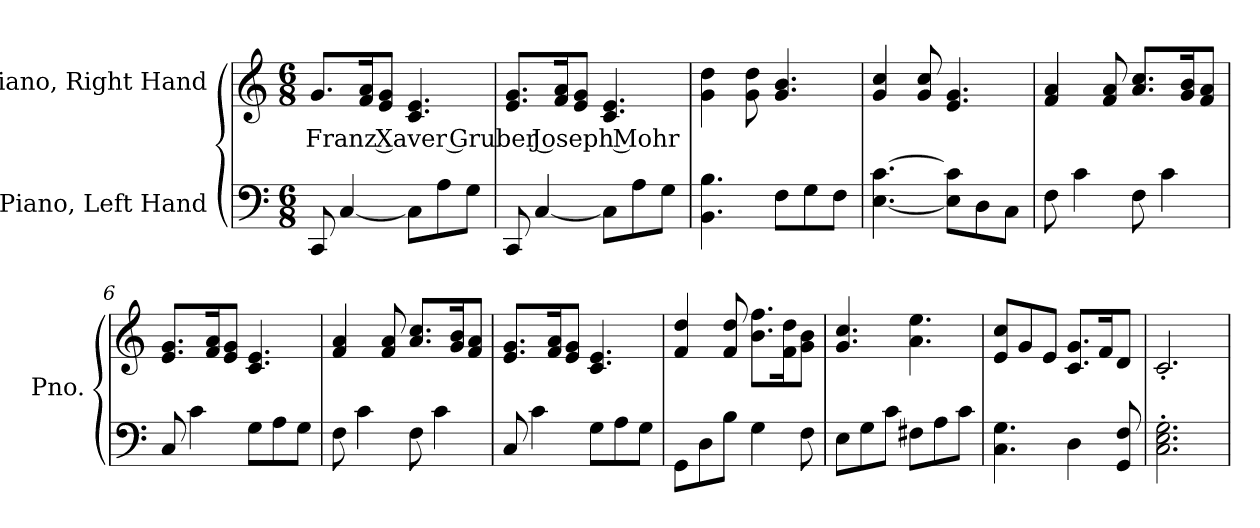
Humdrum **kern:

**kern	**kern	**text
*part2	*part1	*part1
*staff2	*staff1	*staff1
*I"Piano, Left Hand	*I"Piano, Right Hand	*
*I'Pno.	*I'Pno.	*
*clefF4	*clefG2	*
*k[]	*k[]	*
*M6/8	*M6/8	*
*MM100	*MM100	*
=1	=1	=1
!	!	!LO:LY:b
8CC/	8.g/L	Franz Xaver Gruber Joseph Mohr
[4C/	.	.
.	16f/ 16a/K	.
.	8e/ 8g/J	.
8C\L]	4.c/ 4.e/	.
8A\	.	.
8G\J	.	.
=2	=2	=2
8CC/	8.e/ 8.g/L	.
[4C/	.	.
.	16f/ 16a/K	.
.	8e/ 8g/J	.
8C\L]	4.c/ 4.e/	.
8A\	.	.
8G\J	.	.
=3	=3	=3
4.BB\ 4.B\	4g\ 4dd\	.
.	8g\ 8dd\	.
8F\L	4.g/ 4.b/	.
8G\	.	.
8F\J	.	.
!!LO:LB:g=z
=4	=4	=4
[4.E\ [4.c\	4g/ 4cc/	.
.	8g/ 8cc/	.
8E\] 8c\]L	4.e/ 4.g/	.
8D\	.	.
8C\J	.	.
=5	=5	=5
8F\	4f/ 4a/	.
4c\	.	.
.	8f/ 8a/	.
8F\	8.a/ 8.cc/L	.
4c\	.	.
.	16g/ 16b/K	.
.	8f/ 8a/J	.
=6	=6	=6
8C/	8.e/ 8.g/L	.
4c\	.	.
.	16f/ 16a/K	.
.	8e/ 8g/J	.
8G\L	4.c/ 4.e/	.
8A\	.	.
8G\J	.	.
=7	=7	=7
8F\	4f/ 4a/	.
4c\	.	.
.	8f/ 8a/	.
8F\	8.a/ 8.cc/L	.
4c\	.	.
.	16g/ 16b/K	.
.	8f/ 8a/J	.
=8	=8	=8
8C/	8.e/ 8.g/L	.
4c\	.	.
.	16f/ 16a/K	.
.	8e/ 8g/J	.
8G\L	4.c/ 4.e/	.
8A\	.	.
8G\J	.	.
=9	=9	=9
8GG\L	4f/ 4dd/	.
8D\	.	.
8B\J	8f/ 8dd/	.
4G\	8.b\ 8.ff\L	.
.	16f\ 16dd\K	.
8F\	8g\ 8b\J	.
!!LO:LB:g=z
=10	=10	=10
8E\L	4.g/ 4.cc/	.
8G\	.	.
8c\J	.	.
8F#X\L	4.a\ 4.ee\	.
8A\	.	.
8c\J	.	.
=11	=11	=11
4.C\ 4.G\	8e/ 8cc/L	.
.	8g/	.
.	8e/J	.
4D\	8.c/ 8.g/L	.
.	16f/K	.
8GG/ 8F/	8d/J	.
=12	=12	=12
2.C\' 2.E\' 2.G\'	2.c'/	.
=	=	=
*-	*-	*-
